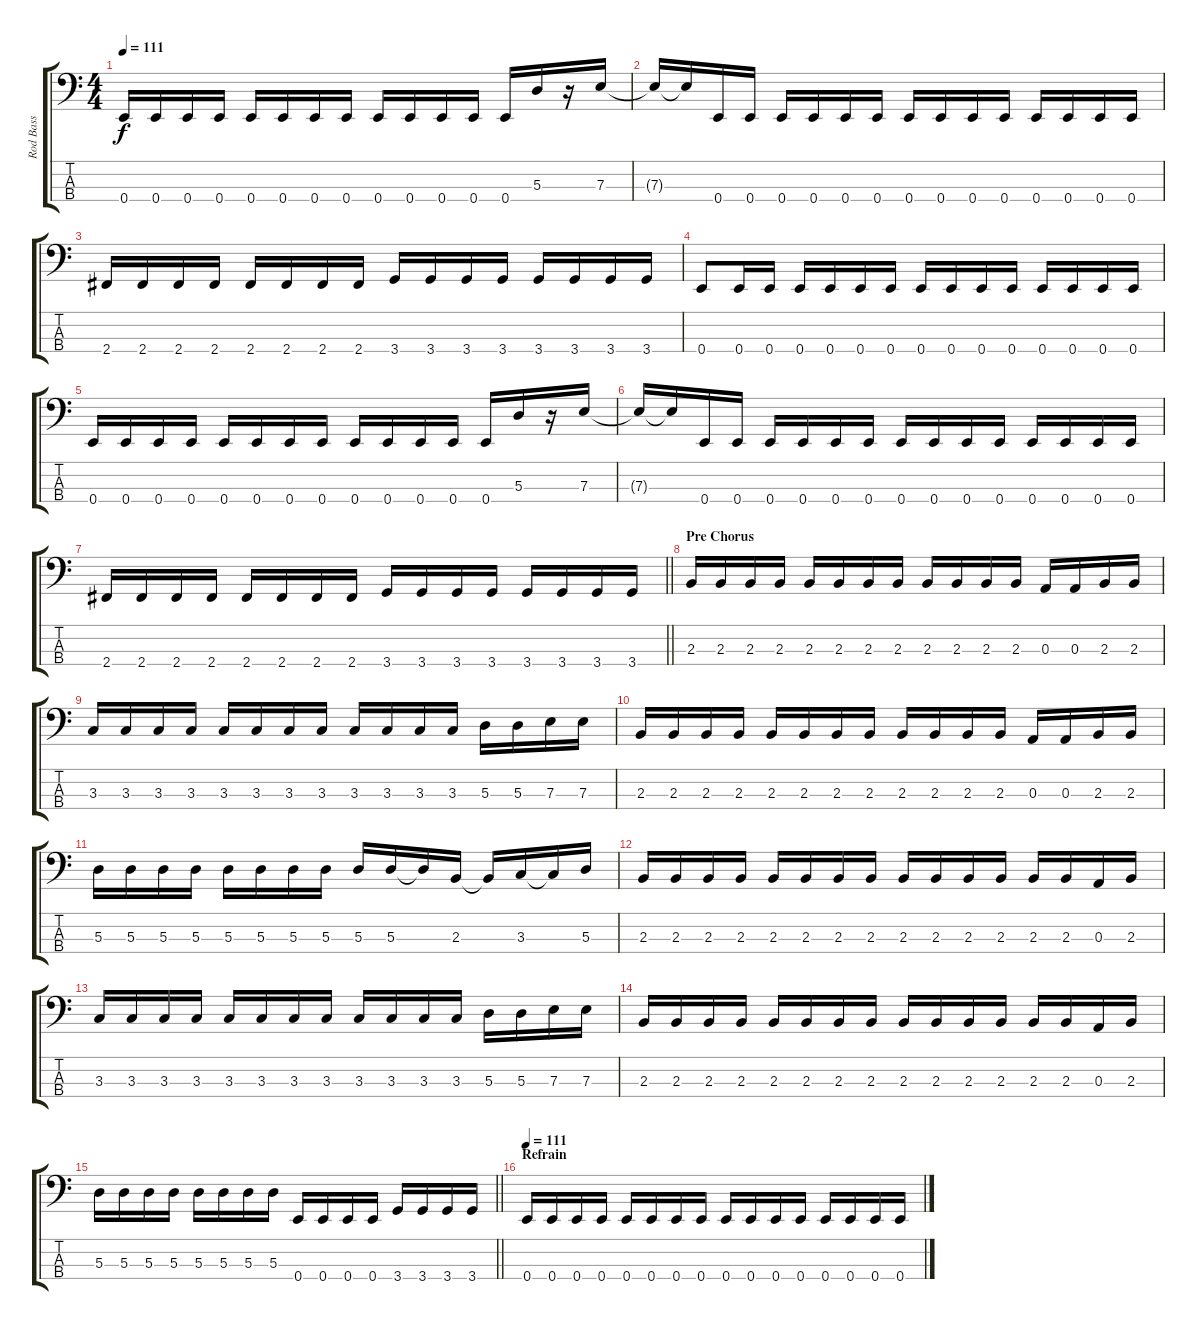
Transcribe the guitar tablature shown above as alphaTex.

\track ("Rod Bass" "Rod Bass") {instrument electricbasspick}
\staff {score tabs}
\tuning (G2 D2 A1 E1) {hide}
\ts (4 4)
\tempo 111
\clef f4
\ks c
0.4.16{dy f} 0.4.16 0.4.16 0.4.16 0.4.16 0.4.16 0.4.16 0.4.16 0.4.16 0.4.16 0.4.16 0.4.16 0.4.16 5.3.16 r.16 7.3.16 |
7.3{t}.16 7.3{t}.16 0.4.16 0.4.16 0.4.16 0.4.16 0.4.16 0.4.16 0.4.16 0.4.16 0.4.16 0.4.16 0.4.16 0.4.16 0.4.16 0.4.16 |
2.4.16 2.4.16 2.4.16 2.4.16 2.4.16 2.4.16 2.4.16 2.4.16 3.4.16 3.4.16 3.4.16 3.4.16 3.4.16 3.4.16 3.4.16 3.4.16 |
0.4.8 0.4.16 0.4.16 0.4.16 0.4.16 0.4.16 0.4.16 0.4.16 0.4.16 0.4.16 0.4.16 0.4.16 0.4.16 0.4.16 0.4.16 |
0.4.16 0.4.16 0.4.16 0.4.16 0.4.16 0.4.16 0.4.16 0.4.16 0.4.16 0.4.16 0.4.16 0.4.16 0.4.16 5.3.16 r.16 7.3.16 |
7.3{t}.16 7.3{t}.16 0.4.16 0.4.16 0.4.16 0.4.16 0.4.16 0.4.16 0.4.16 0.4.16 0.4.16 0.4.16 0.4.16 0.4.16 0.4.16 0.4.16 |
\barLineRight lightlight
2.4.16 2.4.16 2.4.16 2.4.16 2.4.16 2.4.16 2.4.16 2.4.16 3.4.16 3.4.16 3.4.16 3.4.16 3.4.16 3.4.16 3.4.16 3.4.16 |
\section ("" "Pre Chorus")
2.3.16 2.3.16 2.3.16 2.3.16 2.3.16 2.3.16 2.3.16 2.3.16 2.3.16 2.3.16 2.3.16 2.3.16 0.3.16 0.3.16 2.3.16 2.3.16 |
3.3.16 3.3.16 3.3.16 3.3.16 3.3.16 3.3.16 3.3.16 3.3.16 3.3.16 3.3.16 3.3.16 3.3.16 5.3.16 5.3.16 7.3.16 7.3.16 |
2.3.16 2.3.16 2.3.16 2.3.16 2.3.16 2.3.16 2.3.16 2.3.16 2.3.16 2.3.16 2.3.16 2.3.16 0.3.16 0.3.16 2.3.16 2.3.16 |
5.3.16 5.3.16 5.3.16 5.3.16 5.3.16 5.3.16 5.3.16 5.3.16 5.3.16 5.3.16 5.3{t}.16 2.3.16 2.3{t}.16 3.3.16 3.3{t}.16 5.3.16 |
2.3.16 2.3.16 2.3.16 2.3.16 2.3.16 2.3.16 2.3.16 2.3.16 2.3.16 2.3.16 2.3.16 2.3.16 2.3.16 2.3.16 0.3.16 2.3.16 |
3.3.16 3.3.16 3.3.16 3.3.16 3.3.16 3.3.16 3.3.16 3.3.16 3.3.16 3.3.16 3.3.16 3.3.16 5.3.16 5.3.16 7.3.16 7.3.16 |
2.3.16 2.3.16 2.3.16 2.3.16 2.3.16 2.3.16 2.3.16 2.3.16 2.3.16 2.3.16 2.3.16 2.3.16 2.3.16 2.3.16 0.3.16 2.3.16 |
\barLineRight lightlight
5.3.16 5.3.16 5.3.16 5.3.16 5.3.16 5.3.16 5.3.16 5.3.16 0.4.16 0.4.16 0.4.16 0.4.16 3.4.16 3.4.16 3.4.16 3.4.16 |
\section ("" "Refrain")
\tempo 111
0.4.16 0.4.16 0.4.16 0.4.16 0.4.16 0.4.16 0.4.16 0.4.16 0.4.16 0.4.16 0.4.16 0.4.16 0.4.16 0.4.16 0.4.16 0.4.16
